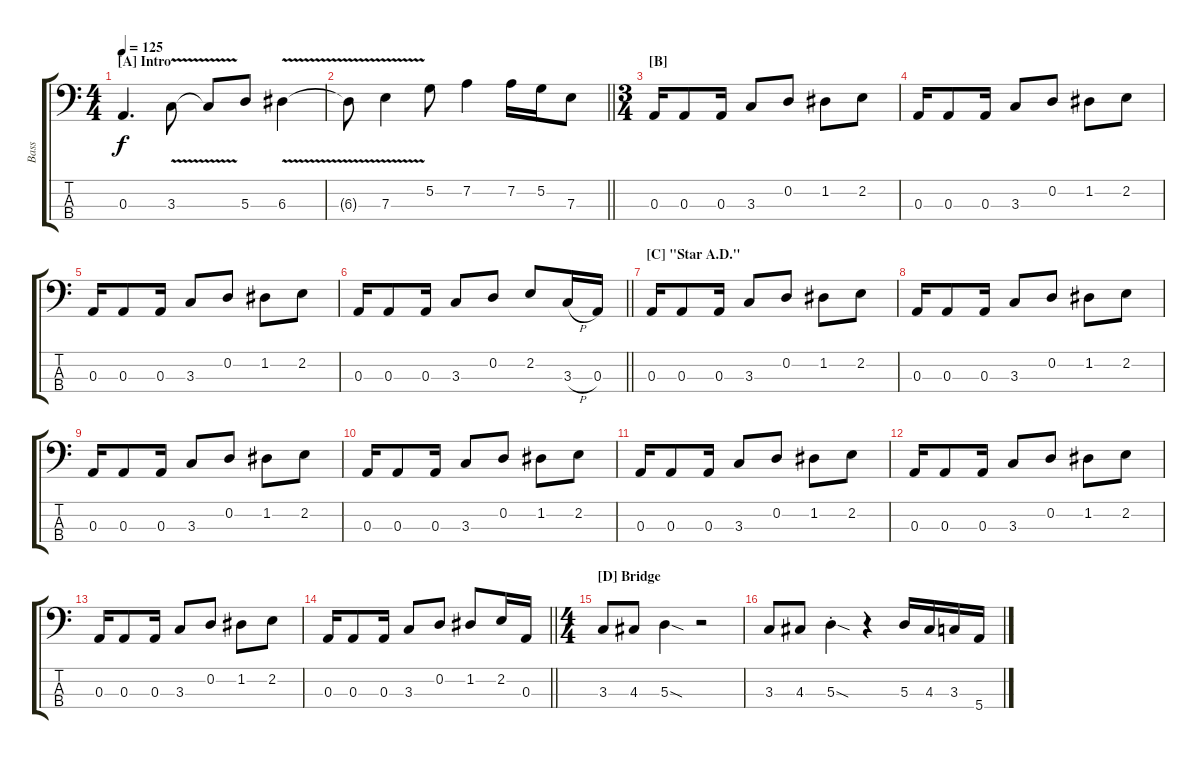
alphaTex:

\track ("Bass" "Bass") {instrument electricbasspick}
\staff {score tabs}
\tuning (G2 D2 A1 E1) {hide}
\ts (4 4)
\section ("" "[A] Intro")
\tempo 125
\clef f4
\ks c
0.3.4{d dy f instrument electricbasspick} 3.3{v}.8{beam Down} 3.3{t}.8 5.3.8 6.3{v}.4 |
\barLineRight lightlight
6.3{t}.8 7.3{v}.4 5.2.8 7.2.4 7.2.16 5.2.16 7.3.8 |
\ts (3 4)
\section ("" "[B]")
0.3.16 0.3.8 0.3.16 3.3.8 0.2.8 1.2.8 2.2.8 |
0.3.16 0.3.8 0.3.16 3.3.8 0.2.8 1.2.8 2.2.8 |
0.3.16 0.3.8 0.3.16 3.3.8 0.2.8 1.2.8 2.2.8 |
\barLineRight lightlight
0.3.16 0.3.8 0.3.16 3.3.8 0.2.8 2.2.8 3.3{h}.16 0.3.16 |
\section ("" "[C] \"Star A.D.\"")
0.3.16 0.3.8 0.3.16 3.3.8 0.2.8 1.2.8 2.2.8 |
0.3.16 0.3.8 0.3.16 3.3.8 0.2.8 1.2.8 2.2.8 |
0.3.16 0.3.8 0.3.16 3.3.8 0.2.8 1.2.8 2.2.8 |
0.3.16 0.3.8 0.3.16 3.3.8 0.2.8 1.2.8 2.2.8 |
0.3.16 0.3.8 0.3.16 3.3.8 0.2.8 1.2.8 2.2.8 |
0.3.16 0.3.8 0.3.16 3.3.8 0.2.8 1.2.8 2.2.8 |
0.3.16 0.3.8 0.3.16 3.3.8 0.2.8 1.2.8 2.2.8 |
\barLineRight lightlight
0.3.16 0.3.8 0.3.16 3.3.8 0.2.8 1.2.8 2.2.16 0.3.16 |
\ts (4 4)
\section ("" "[D] Bridge")
3.3.8 4.3.8 5.3{sod}.4 r.2 |
3.3.8 4.3.8 5.3{sod st}.4 r.4 5.3.16 4.3.16 3.3.16 5.4.16
